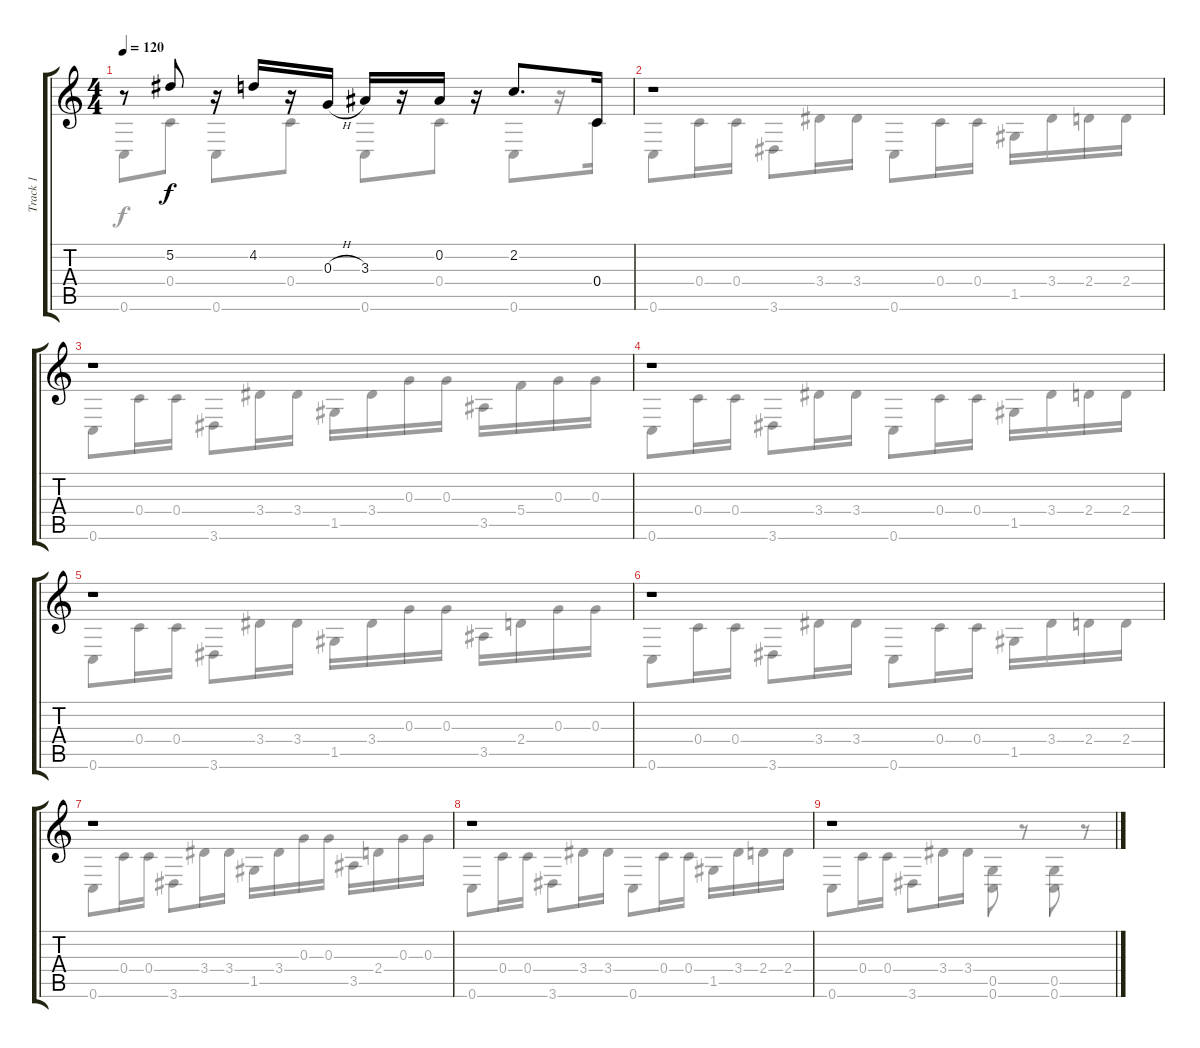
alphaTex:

\track ("Track 1" "Track 1") {instrument acousticguitarsteel}
\staff {score tabs}
\tuning (Eb4 Bb3 G3 C3 G2 C2) {hide}
\voice
\ts (4 4)
\tempo 120
\clef g2
\ks c
r.8{dy f} 5.2.8 r.16 4.2.16 r.16 0.3{h}.16 3.3.16 r.16 0.2.16 r.16 2.2.8{d} 0.4.16 |
r.1 |
r.1 |
r.1 |
r.1 |
r.1 |
r.1 |
r.1 |
r.1
\voice
\clef g2
\ottava regular
\simile none
\ks c
0.6.8{dy f} 0.4.8 0.6.8 0.4.8 0.6.8 0.4.8 0.6.8 r.16 0.4.16 |
0.6.8 0.4.16 0.4.16 3.6.8 3.4.16 3.4.16 0.6.8 0.4.16 0.4.16 1.5.16 3.4.16 2.4.16 2.4.16 |
0.6.8 0.4.16 0.4.16 3.6.8 3.4.16 3.4.16 1.5.16 3.4.16 0.3.16 0.3.16 3.5.16 5.4.16 0.3.16 0.3.16 |
0.6.8 0.4.16 0.4.16 3.6.8 3.4.16 3.4.16 0.6.8 0.4.16 0.4.16 1.5.16 3.4.16 2.4.16 2.4.16 |
0.6.8 0.4.16 0.4.16 3.6.8 3.4.16 3.4.16 1.5.16 3.4.16 0.3.16 0.3.16 3.5.16 2.4.16 0.3.16 0.3.16 |
0.6.8 0.4.16 0.4.16 3.6.8 3.4.16 3.4.16 0.6.8 0.4.16 0.4.16 1.5.16 3.4.16 2.4.16 2.4.16 |
0.6.8 0.4.16 0.4.16 3.6.8 3.4.16 3.4.16 1.5.16 3.4.16 0.3.16 0.3.16 3.5.16 2.4.16 0.3.16 0.3.16 |
0.6.8 0.4.16 0.4.16 3.6.8 3.4.16 3.4.16 0.6.8 0.4.16 0.4.16 1.5.16 3.4.16 2.4.16 2.4.16 |
0.6.8 0.4.16 0.4.16 3.6.8 3.4.16 3.4.16 (0.5 0.6).8 r.8 (0.5 0.6).8 r.8
